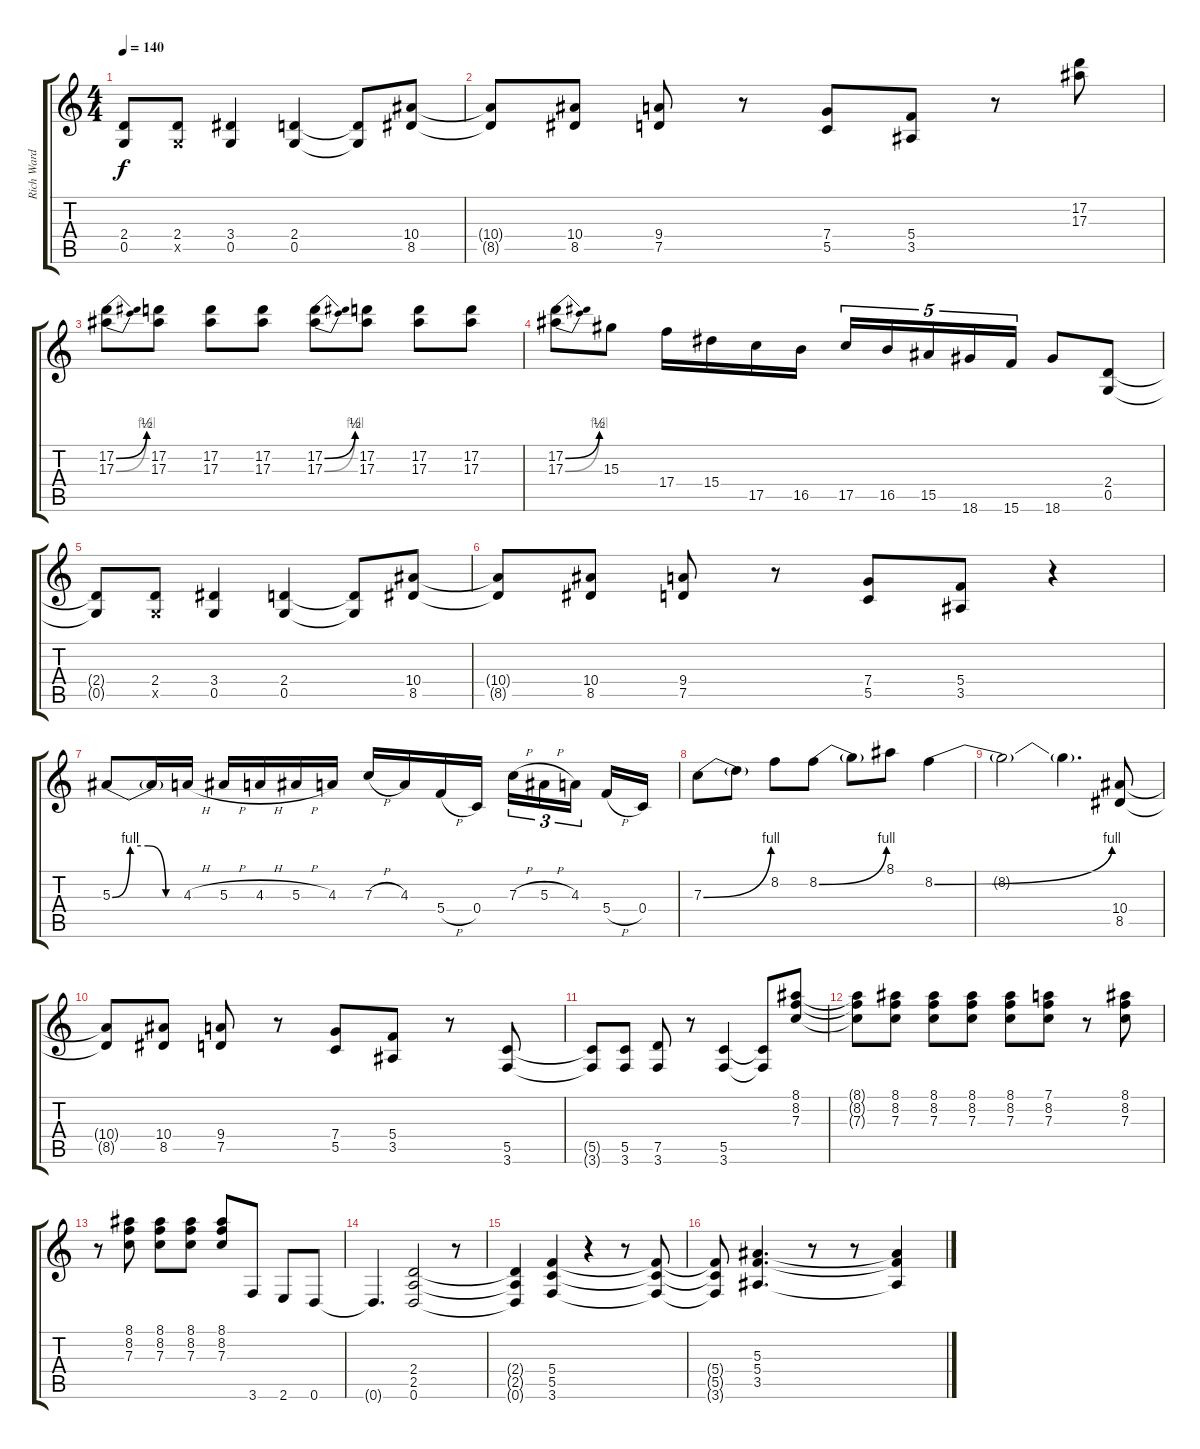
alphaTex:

\track ("Rich Ward" "Rich Ward") {instrument distortionguitar}
\staff {score tabs}
\tuning (D4 A3 F3 C3 G2 D2) {hide}
\ts (4 4)
\tempo 140
\clef g2
\ks c
(2.4{t} 0.5{t}).8{dy f} (2.4 0.5{x}).8 (3.4 0.5).4 (2.4 0.5).4 (2.4{t} 0.5{t}).8 (10.4 8.5).8 |
(10.4{t} 8.5{t}).8 (10.4 8.5).8 (9.4 7.5).8 r.8 (7.4 5.5).8 (5.4 3.5).8 r.8 (17.2 17.3).8 |
(17.2{be (bend 0 0 60 2)} 17.3{be (bend 0 0 60 4)}).8 (17.2 17.3).8 (17.2 17.3).8 (17.2 17.3).8 (17.2{be (bend 0 0 60 2)} 17.3{be (bend 0 0 60 4)}).8 (17.2 17.3).8 (17.2 17.3).8 (17.2 17.3).8 |
(17.2{be (bend 0 0 60 2)} 17.3{be (bend 0 0 60 4)}).8 15.3.8 17.4.16 15.4.16 17.5.16 16.5.16 17.5.16{tu (5 4)} 16.5.16{tu (5 4)} 15.5.16{tu (5 4)} 18.6.16{tu (5 4)} 15.6.16{tu (5 4)} 18.6.8 (2.4 0.5).8 |
(2.4{t} 0.5{t}).8 (2.4 0.5{x}).8 (3.4 0.5).4 (2.4 0.5).4 (2.4{t} 0.5{t}).8 (10.4 8.5).8 |
(10.4{t} 8.5{t}).8 (10.4 8.5).8 (9.4 7.5).8 r.8 (7.4 5.5).8 (5.4 3.5).8 r.4 |
5.3{be (custom 0 0 15 4 30 4 45 0 60 0)}.8 5.3{t}.16 4.3{h}.16 5.3{h}.16 4.3{h}.16 5.3{h}.16 4.3.16 7.3{h}.16 4.3.16 5.4{h}.16 0.4.16 7.3{h}.16{tu (3 2)} 5.3{h}.16{tu (3 2)} 4.3.16{tu (3 2) beam splitsecondary} 5.4{h}.16 0.4.16 |
7.3{be (bend 0 0 60 4)}.8 7.3{t}.8 8.2.8 8.2{be (bend 0 0 60 4)}.8 8.2{t}.8 8.1.8 8.2{be (bend 0 0 60 4)}.4 |
8.2{t}.2 8.2{t}.4{d} (10.4 8.5).8 |
(10.4{t} 8.5{t}).8 (10.4 8.5).8 (9.4 7.5).8 r.8 (7.4 5.5).8 (5.4 3.5).8 r.8 (5.5 3.6).8 |
(5.5{t} 3.6{t}).8 (5.5 3.6).8 (7.5 3.6).8 r.8 (5.5 3.6).4 (5.5{t} 3.6{t}).8 (8.1 8.2 7.3).8 |
(8.1{t} 8.2{t} 7.3{t}).8 (8.1 8.2 7.3).8 (8.1 8.2 7.3).8 (8.1 8.2 7.3).8 (8.1 8.2 7.3).8 (7.1 8.2 7.3).8 r.8 (8.1 8.2 7.3).8 |
r.8 (8.1 8.2 7.3).8 (8.1 8.2 7.3).8 (8.1 8.2 7.3).8 (8.1 8.2 7.3).8 3.6.8 2.6.8 0.6.8 |
0.6{t}.4{d} (2.4 2.5 0.6).2 r.8 |
(2.4{t} 2.5{t} 0.6{t}).4 (5.4 5.5 3.6).4 r.4 r.8 (5.4{t} 5.5{t} 3.6{t}).8 |
(5.4{t} 5.5{t} 3.6{t}).8 (5.3 5.4 3.5).4{d} r.8 r.8 (5.3{t} 5.4{t} 3.5{t}).4
